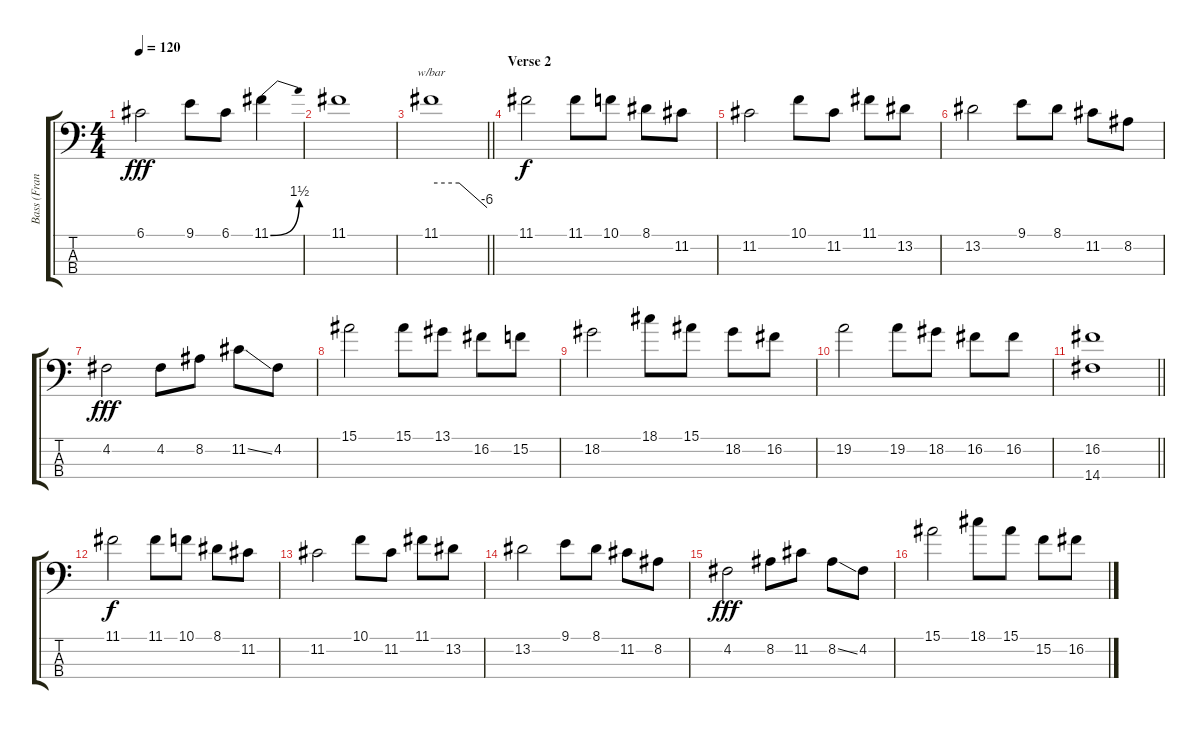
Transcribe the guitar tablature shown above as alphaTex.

\track ("Bass (Francis Michaud)" "Bass (Fran") {instrument electricbassfinger}
\staff {score tabs}
\tuning (G2 D2 A1 E1) {hide}
\ts (4 4)
\tempo 120
\clef f4
\ks c
6.1.2{dy fff} 9.1.8 6.1.8 11.1{be (bend 0 0 60 6)}.4 |
11.1.1 |
\barLineRight lightlight
11.1.1{tbe (custom default 0 0 30 0 60 -24)} |
\section ("" "Verse 2")
11.1.2{dy f} 11.1.8 10.1.8 8.1.8 11.2.8 |
11.2.2 10.1.8 11.2.8 11.1.8 13.2.8 |
13.2.2 9.1.8 8.1.8 11.2.8 8.2.8 |
4.2.2{dy fff} 4.2.8 8.2.8 11.2{ss}.8 4.2.8 |
15.1.2 15.1.8 13.1.8 16.2.8 15.2.8 |
18.2.2 18.1.8 15.1.8 18.2.8 16.2.8 |
19.2.2 19.2.8 18.2.8 16.2.8 16.2.8 |
\barLineRight lightlight
(16.2 14.4).1 |
11.1.2{dy f} 11.1.8 10.1.8 8.1.8 11.2.8 |
11.2.2 10.1.8 11.2.8 11.1.8 13.2.8 |
13.2.2 9.1.8 8.1.8 11.2.8 8.2.8 |
4.2.2{dy fff} 8.2.8 11.2.8 8.2{ss}.8 4.2.8 |
15.1.2 18.1.8 15.1.8 15.2.8 16.2.8
